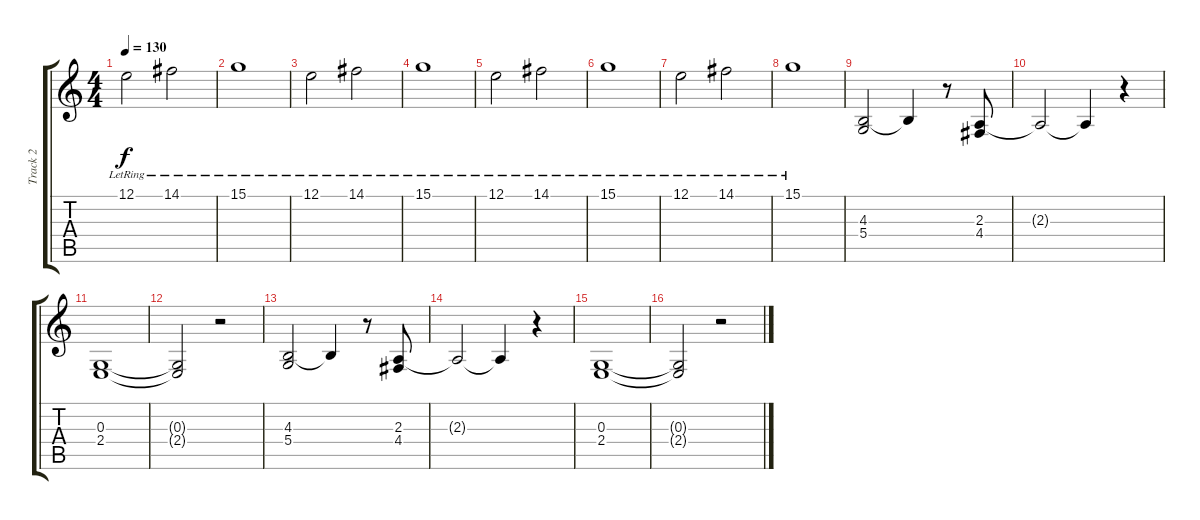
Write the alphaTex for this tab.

\track ("Track 2" "Track 2") {instrument lead1square}
\staff {score tabs}
\tuning (E4 B3 G3 D3 A2 E2) {hide}
\ts (4 4)
\tempo 130
\clef g2
\ks c
12.1{lr}.2{dy f instrument lead1square} 14.1{lr}.2 |
15.1{lr}.1 |
12.1{lr}.2 14.1{lr}.2 |
15.1{lr}.1 |
12.1{lr}.2 14.1{lr}.2 |
15.1{lr}.1 |
12.1{lr}.2 14.1{lr}.2 |
15.1{lr}.1 |
(4.3 5.4).2 4.3{t}.4 r.8 (2.3 4.4).8 |
2.3{t}.2 2.3{t}.4 r.4 |
(0.3 2.4).1 |
(0.3{t} 2.4{t}).2 r.2 |
(4.3 5.4).2 4.3{t}.4 r.8 (2.3 4.4).8 |
2.3{t}.2 2.3{t}.4 r.4 |
(0.3 2.4).1 |
(0.3{t} 2.4{t}).2 r.2
